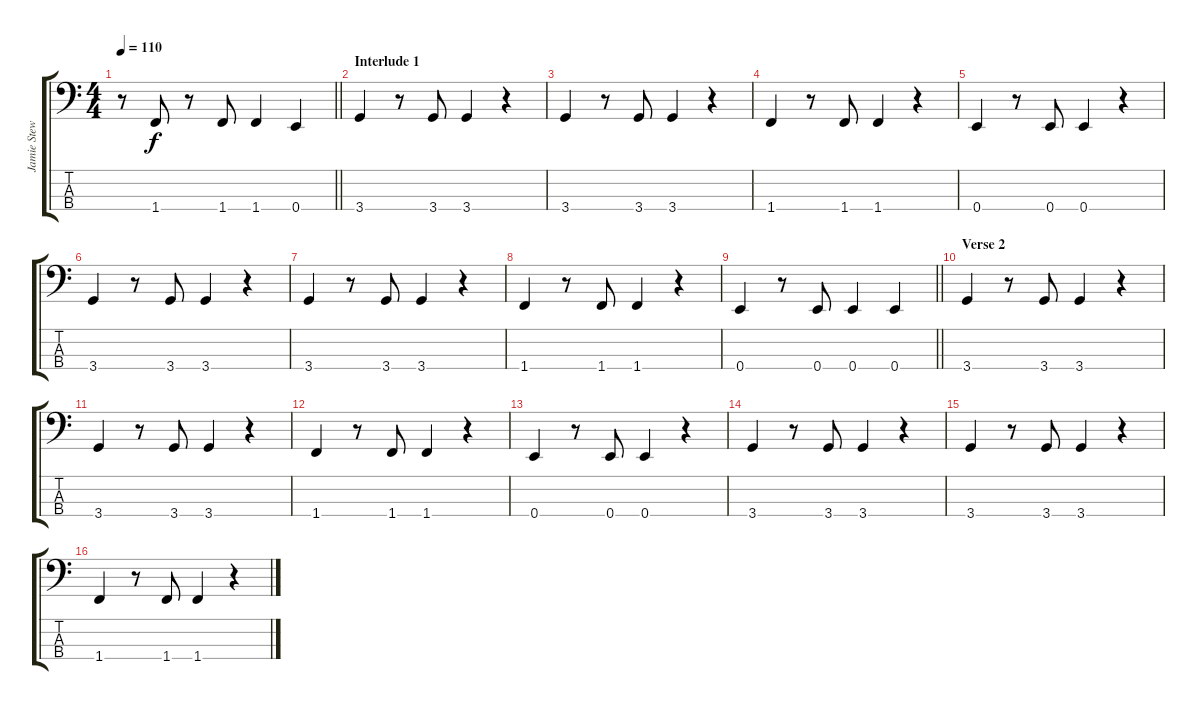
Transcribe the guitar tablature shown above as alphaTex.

\track ("Jamie Stewart - Bass" "Jamie Stew") {instrument electricbasspick}
\staff {score tabs}
\tuning (G2 D2 A1 E1) {hide}
\ts (4 4)
\tempo 110
\clef f4
\barLineRight lightlight
\ks c
r.8{dy f} 1.4.8 r.8 1.4.8 1.4.4 0.4.4 |
\section ("" "Interlude 1")
3.4.4 r.8 3.4.8 3.4.4 r.4 |
3.4.4 r.8 3.4.8 3.4.4 r.4 |
1.4.4 r.8 1.4.8 1.4.4 r.4 |
0.4.4 r.8 0.4.8 0.4.4 r.4 |
3.4.4 r.8 3.4.8 3.4.4 r.4 |
3.4.4 r.8 3.4.8 3.4.4 r.4 |
1.4.4 r.8 1.4.8 1.4.4 r.4 |
\barLineRight lightlight
0.4.4 r.8 0.4.8 0.4.4 0.4.4 |
\section ("" "Verse 2")
3.4.4 r.8 3.4.8 3.4.4 r.4 |
3.4.4 r.8 3.4.8 3.4.4 r.4 |
1.4.4 r.8 1.4.8 1.4.4 r.4 |
0.4.4 r.8 0.4.8 0.4.4 r.4 |
3.4.4 r.8 3.4.8 3.4.4 r.4 |
3.4.4 r.8 3.4.8 3.4.4 r.4 |
1.4.4 r.8 1.4.8 1.4.4 r.4
